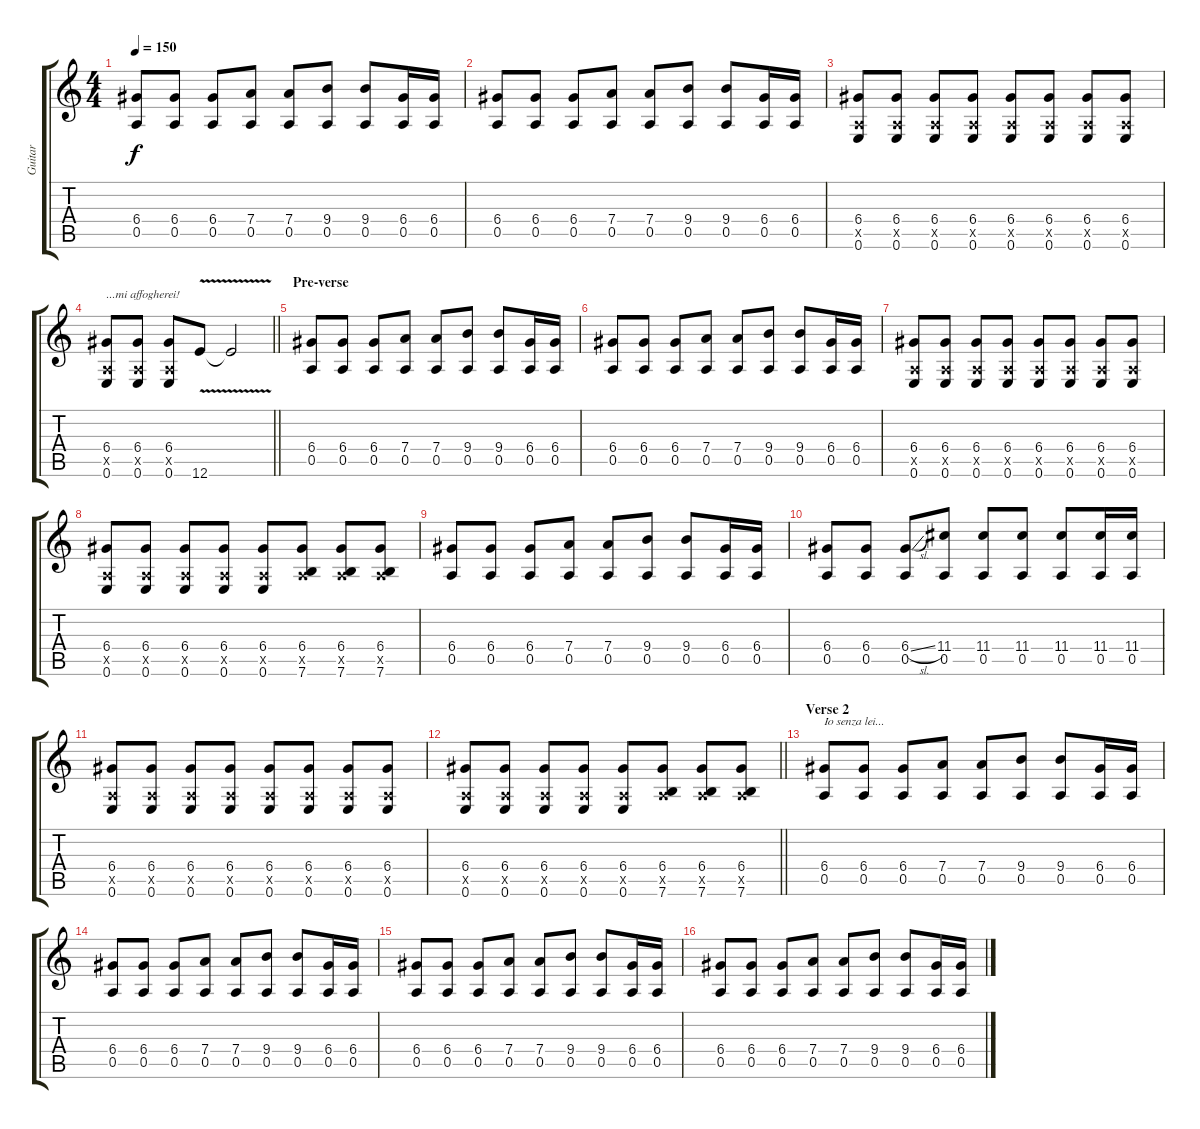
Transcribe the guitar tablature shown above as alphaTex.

\track ("Guitar" "Guitar") {instrument overdrivenguitar}
\staff {score tabs}
\tuning (E4 B3 G3 D3 A2 E2) {hide}
\ts (4 4)
\tempo 150
\clef g2
\ks c
(6.4 0.5).8{dy f} (6.4 0.5).8 (6.4 0.5).8 (7.4 0.5).8 (7.4 0.5).8 (9.4 0.5).8 (9.4 0.5).8 (6.4 0.5).16 (6.4 0.5).16 |
(6.4 0.5).8 (6.4 0.5).8 (6.4 0.5).8 (7.4 0.5).8 (7.4 0.5).8 (9.4 0.5).8 (9.4 0.5).8 (6.4 0.5).16 (6.4 0.5).16 |
(6.4 0.5{x} 0.6).8 (6.4 0.5{x} 0.6).8 (6.4 0.5{x} 0.6).8 (6.4 0.5{x} 0.6).8 (6.4 0.5{x} 0.6).8 (6.4 0.5{x} 0.6).8 (6.4 0.5{x} 0.6).8 (6.4 0.5{x} 0.6).8 |
\barLineRight lightlight
(6.4 0.5{x} 0.6).8{txt "...mi affogherei!"} (6.4 0.5{x} 0.6).8 (6.4 0.5{x} 0.6).8 12.6{v}.8 12.6{t}.2 |
\section ("" "Pre-verse")
(6.4 0.5).8 (6.4 0.5).8 (6.4 0.5).8 (7.4 0.5).8 (7.4 0.5).8 (9.4 0.5).8 (9.4 0.5).8 (6.4 0.5).16 (6.4 0.5).16 |
(6.4 0.5).8 (6.4 0.5).8 (6.4 0.5).8 (7.4 0.5).8 (7.4 0.5).8 (9.4 0.5).8 (9.4 0.5).8 (6.4 0.5).16 (6.4 0.5).16 |
(6.4 0.5{x} 0.6).8 (6.4 0.5{x} 0.6).8 (6.4 0.5{x} 0.6).8 (6.4 0.5{x} 0.6).8 (6.4 0.5{x} 0.6).8 (6.4 0.5{x} 0.6).8 (6.4 0.5{x} 0.6).8 (6.4 0.5{x} 0.6).8 |
(6.4 0.5{x} 0.6).8 (6.4 0.5{x} 0.6).8 (6.4 0.5{x} 0.6).8 (6.4 0.5{x} 0.6).8 (6.4 0.5{x} 0.6).8 (6.4 0.5{x} 7.6).8 (6.4 0.5{x} 7.6).8 (6.4 0.5{x} 7.6).8 |
(6.4 0.5).8 (6.4 0.5).8 (6.4 0.5).8 (7.4 0.5).8 (7.4 0.5).8 (9.4 0.5).8 (9.4 0.5).8 (6.4 0.5).16 (6.4 0.5).16 |
(6.4 0.5).8 (6.4 0.5).8 (6.4{sl} 0.5).8 (11.4 0.5).8 (11.4 0.5).8 (11.4 0.5).8 (11.4 0.5).8 (11.4 0.5).16 (11.4 0.5).16 |
(6.4 0.5{x} 0.6).8 (6.4 0.5{x} 0.6).8 (6.4 0.5{x} 0.6).8 (6.4 0.5{x} 0.6).8 (6.4 0.5{x} 0.6).8 (6.4 0.5{x} 0.6).8 (6.4 0.5{x} 0.6).8 (6.4 0.5{x} 0.6).8 |
\barLineRight lightlight
(6.4 0.5{x} 0.6).8 (6.4 0.5{x} 0.6).8 (6.4 0.5{x} 0.6).8 (6.4 0.5{x} 0.6).8 (6.4 0.5{x} 0.6).8 (6.4 0.5{x} 7.6).8 (6.4 0.5{x} 7.6).8 (6.4 0.5{x} 7.6).8 |
\section ("" "Verse 2")
(6.4 0.5).8{txt "Io senza lei..."} (6.4 0.5).8 (6.4 0.5).8 (7.4 0.5).8 (7.4 0.5).8 (9.4 0.5).8 (9.4 0.5).8 (6.4 0.5).16 (6.4 0.5).16 |
(6.4 0.5).8 (6.4 0.5).8 (6.4 0.5).8 (7.4 0.5).8 (7.4 0.5).8 (9.4 0.5).8 (9.4 0.5).8 (6.4 0.5).16 (6.4 0.5).16 |
(6.4 0.5).8 (6.4 0.5).8 (6.4 0.5).8 (7.4 0.5).8 (7.4 0.5).8 (9.4 0.5).8 (9.4 0.5).8 (6.4 0.5).16 (6.4 0.5).16 |
(6.4 0.5).8 (6.4 0.5).8 (6.4 0.5).8 (7.4 0.5).8 (7.4 0.5).8 (9.4 0.5).8 (9.4 0.5).8 (6.4 0.5).16 (6.4 0.5).16
